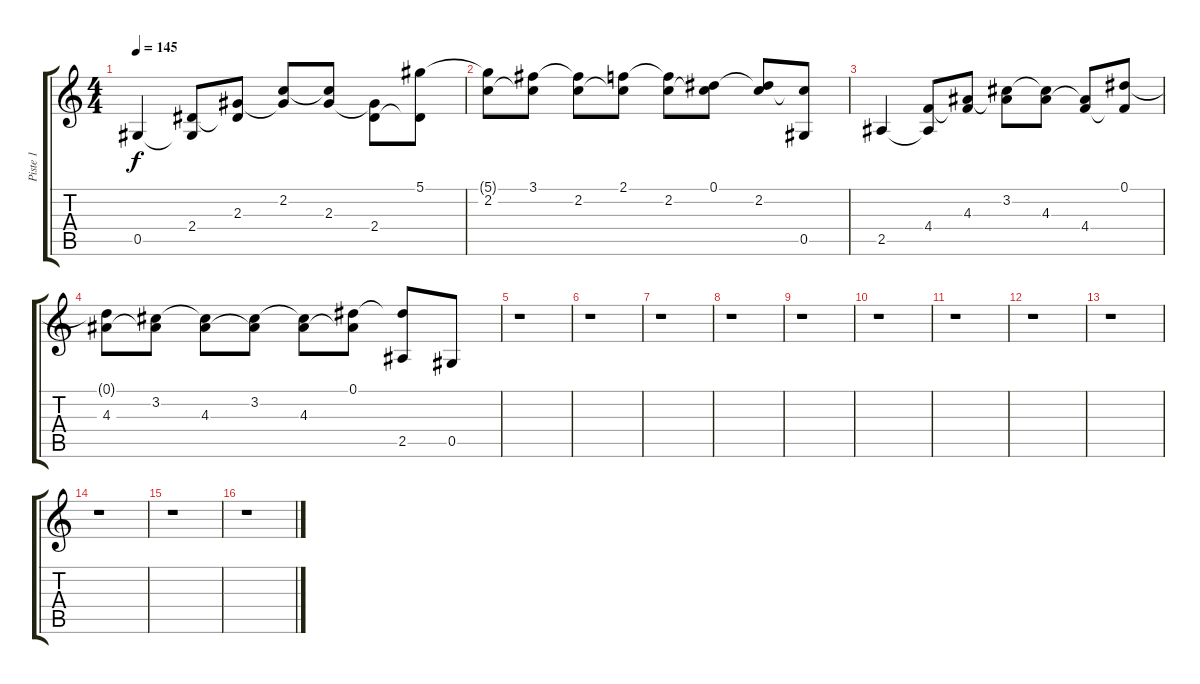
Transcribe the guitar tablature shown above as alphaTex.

\track ("Piste 1" "Piste 1") {instrument acousticguitarsteel}
\staff {score tabs}
\tuning (Eb4 Bb3 Gb3 Db3 Ab2 Eb2) {hide}
\ts (4 4)
\tempo 145
\clef g2
\ks c
0.5.4{dy f} (2.4 0.5{t}).8 (2.3 2.4{t}).8 (2.2 2.3{t}).8 (2.2{t} 2.3).8 (2.3{t} 2.4).8 (5.1 2.4{t}).8 |
(5.1{t} 2.2).8 (3.1 2.2{t}).8 (3.1{t} 2.2).8 (2.1 2.2{t}).8 (2.1{t} 2.2).8 (0.1 2.2{t}).8 (0.1{t} 2.2).8 (2.2{t} 0.5).8 |
2.5.4 (4.4 2.5{t}).8 (4.3 4.4{t}).8 (3.2 4.3{t}).8 (3.2{t} 4.3).8 (4.3{t} 4.4).8 (0.1 4.4{t}).8 |
(0.1{t} 4.3).8 (3.2 4.3{t}).8 (3.2{t} 4.3).8 (3.2 4.3{t}).8 (3.2{t} 4.3).8 (0.1 4.3{t}).8 (0.1{t} 2.5).8 0.5.8 |
r.1 |
r.1 |
r.1 |
r.1 |
r.1 |
r.1 |
r.1 |
r.1 |
r.1 |
r.1 |
r.1 |
r.1
